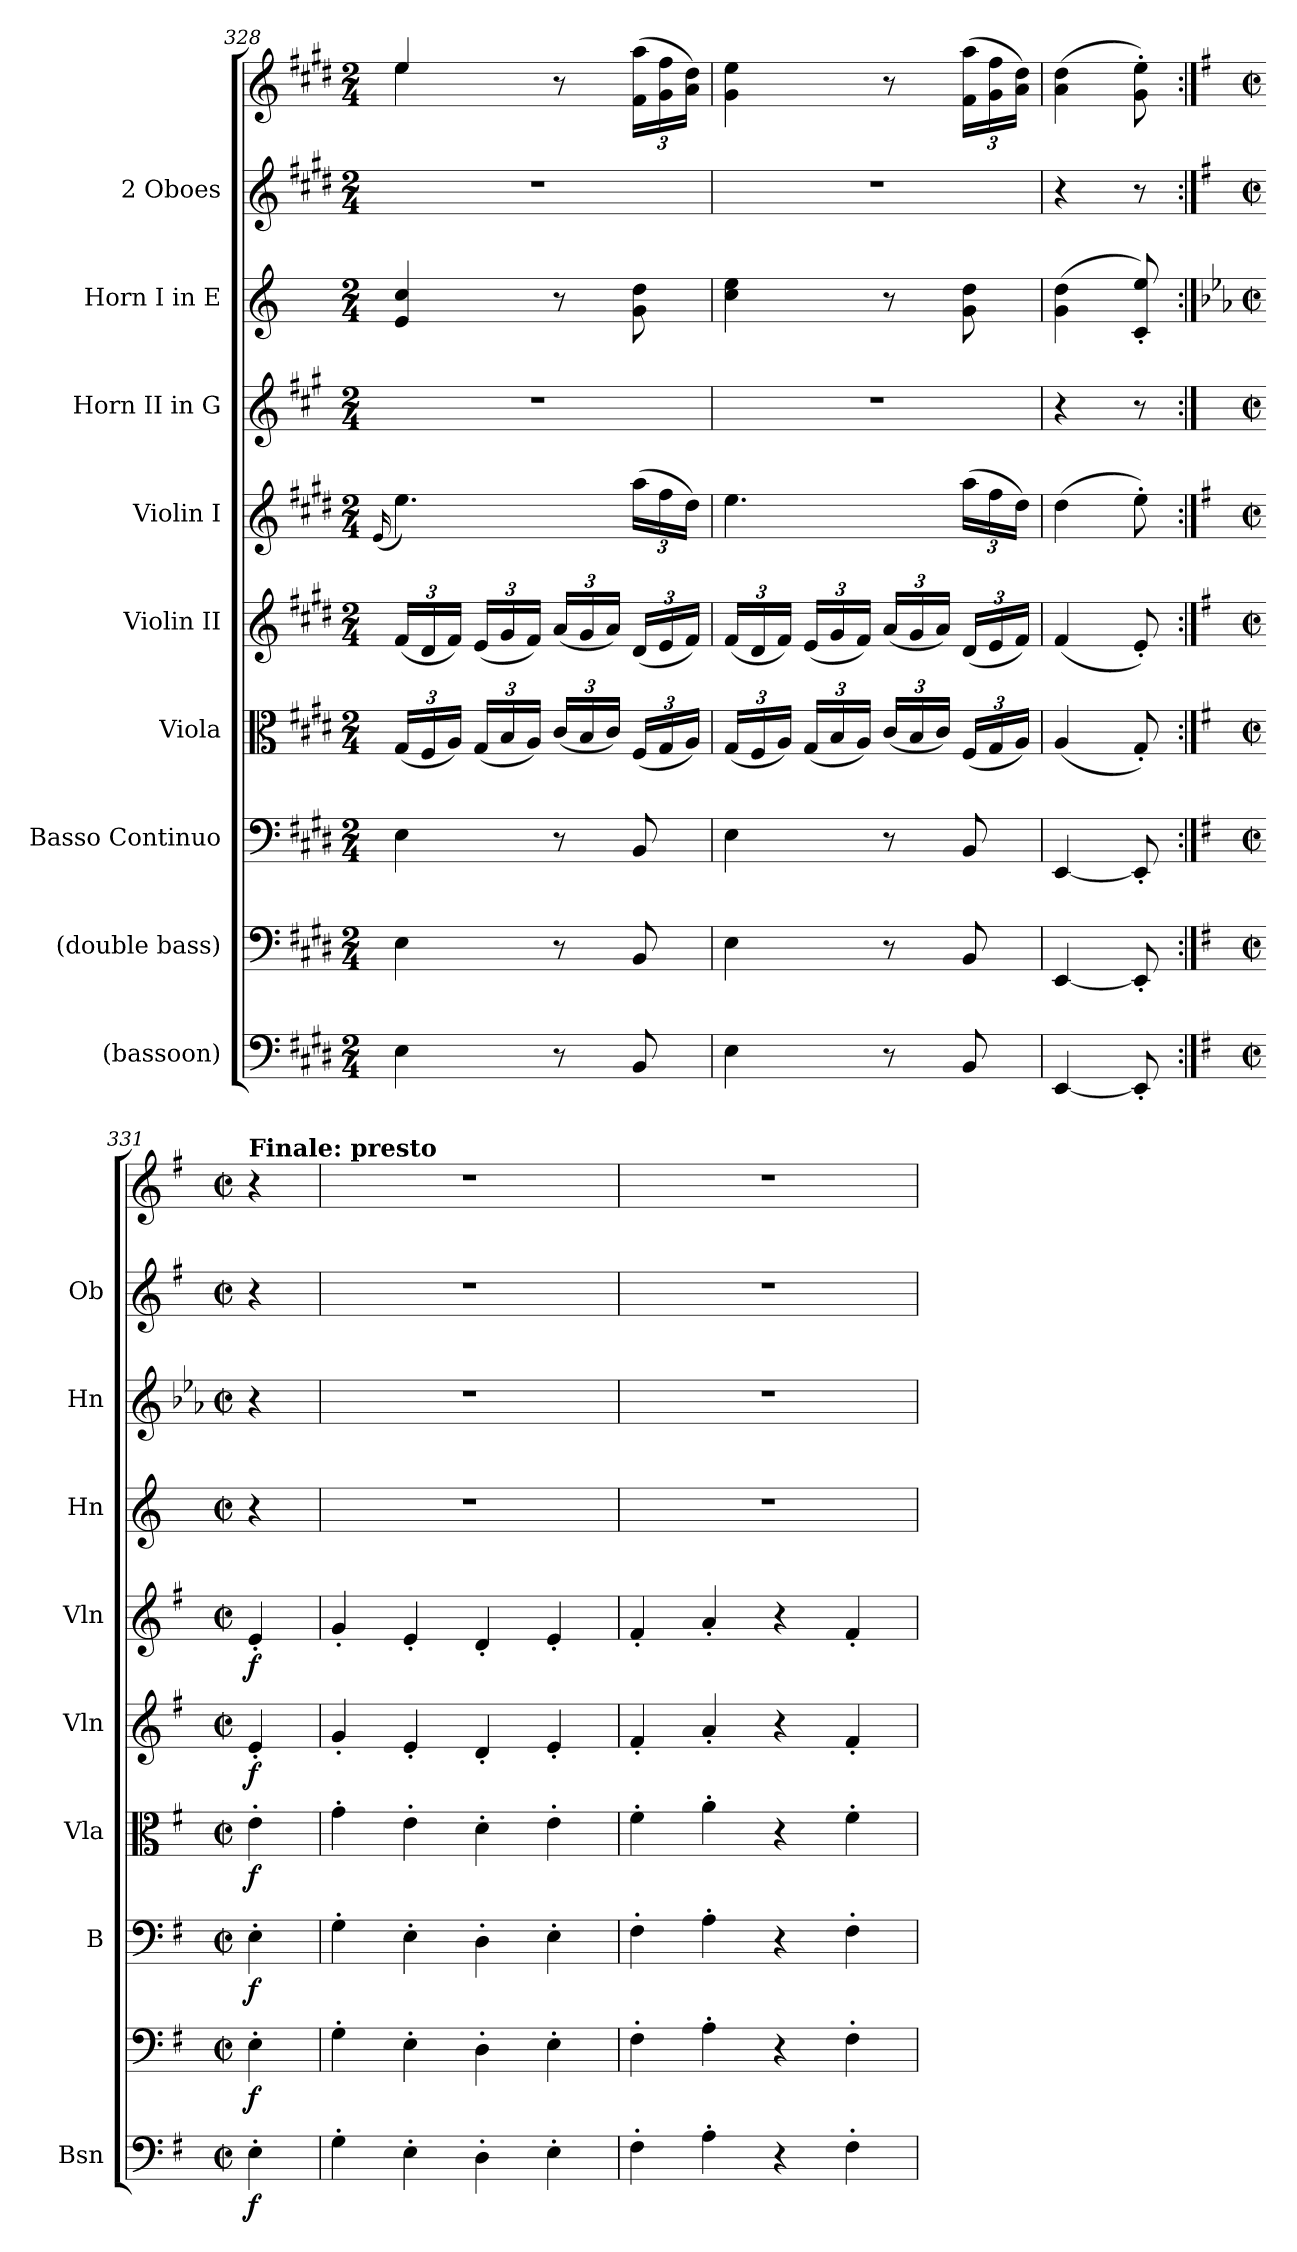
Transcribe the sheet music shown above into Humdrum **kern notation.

**kern	**dynam	**kern	**dynam	**kern	**dynam	**kern	**dynam	**kern	**dynam	**kern	**dynam	**kern	**kern	**kern	**kern
*part9	*part9	*part8	*part8	*part7	*part7	*part6	*part6	*part5	*part5	*part4	*part4	*part3	*part2	*part1	*part1
*staff10	*staff10	*staff9	*staff9	*staff8	*staff8	*staff7	*staff7	*staff6	*staff6	*staff5	*staff5	*staff4	*staff3	*staff2	*staff1
*I"(bassoon)	*	*I"(double bass)	*	*I"Basso Continuo	*	*I"Viola	*	*I"Violin II	*	*I"Violin I	*	*I"Horn II in G	*I"Horn I in E	*I"2 Oboes	*
*I'Bsn	*	*	*	*I'B	*	*I'Vla	*	*I'Vln	*	*I'Vln	*	*I'Hn	*I'Hn	*I'Ob	*
*clefF4	*	*clefF4	*	*clefF4	*	*clefC3	*	*clefG2	*	*clefG2	*	*clefG2	*clefG2	*clefG2	*clefG2
*	*	*	*	*	*	*	*	*	*	*	*	*ITrd3c5	*ITrd5c8	*	*
*k[f#c#g#d#]	*	*k[f#c#g#d#]	*	*k[f#c#g#d#]	*	*k[f#c#g#d#]	*	*k[f#c#g#d#]	*	*k[f#c#g#d#]	*	*k[f#c#g#d#]	*k[f#c#g#d#]	*k[f#c#g#d#]	*k[f#c#g#d#]
*M2/4	*	*M2/4	*	*M2/4	*	*M2/4	*	*M2/4	*	*M2/4	*	*M2/4	*M2/4	*M2/4	*M2/4
=328	=328	=328	=328	=328	=328	=328	=328	=328	=328	=328	=328	=328	=328	=328	=328
.	.	.	.	.	.	.	.	.	.	(16qqe/	.	.	.	.	.
*	*	*	*	*	*	*	*	*	*	*	*	*	*	*	*^
4E	.	4E	.	4E	.	(24G#LL	.	(24f#LL	.	4.ee)	.	2r	4G# 4e	2r	4ee	4ee
.	.	.	.	.	.	24F#	.	24d#	.	.	.	.	.	.	.	.
.	.	.	.	.	.	24AJJ)	.	24f#JJ)	.	.	.	.	.	.	.	.
.	.	.	.	.	.	(24G#LL	.	(24eLL	.	.	.	.	.	.	.	.
.	.	.	.	.	.	24B	.	24g#	.	.	.	.	.	.	.	.
.	.	.	.	.	.	24AJJ)	.	24f#JJ)	.	.	.	.	.	.	.	.
8r	.	8r	.	8r	.	(24c#LL	.	(24aLL	.	.	.	.	8r	.	8r	4ryy
.	.	.	.	.	.	24B	.	24g#	.	.	.	.	.	.	.	.
.	.	.	.	.	.	24c#JJ)	.	24aJJ)	.	.	.	.	.	.	.	.
8BB	.	8BB	.	8BB	.	(24F#LL	.	(24d#LL	.	(24aaLL	.	.	8B 8f#	.	(24f# 24aaLL	.
.	.	.	.	.	.	24G#	.	24e	.	24ff#	.	.	.	.	24g# 24ff#	.
.	.	.	.	.	.	24AJJ)	.	24f#JJ)	.	24dd#JJ)	.	.	.	.	24a 24dd#JJ)	.
*	*	*	*	*	*	*	*	*	*	*	*	*	*	*	*v	*v
=329	=329	=329	=329	=329	=329	=329	=329	=329	=329	=329	=329	=329	=329	=329	=329
4E	.	4E	.	4E	.	(24G#LL	.	(24f#LL	.	4.ee	.	2r	4e 4g#	2r	4g# 4ee
.	.	.	.	.	.	24F#	.	24d#	.	.	.	.	.	.	.
.	.	.	.	.	.	24AJJ)	.	24f#JJ)	.	.	.	.	.	.	.
.	.	.	.	.	.	(24G#LL	.	(24eLL	.	.	.	.	.	.	.
.	.	.	.	.	.	24B	.	24g#	.	.	.	.	.	.	.
.	.	.	.	.	.	24AJJ)	.	24f#JJ)	.	.	.	.	.	.	.
8r	.	8r	.	8r	.	(24c#LL	.	(24aLL	.	.	.	.	8r	.	8r
.	.	.	.	.	.	24B	.	24g#	.	.	.	.	.	.	.
.	.	.	.	.	.	24c#JJ)	.	24aJJ)	.	.	.	.	.	.	.
8BB	.	8BB	.	8BB	.	(24F#LL	.	(24d#LL	.	(24aaLL	.	.	8B 8f#	.	(24f# 24aaLL
.	.	.	.	.	.	24G#	.	24e	.	24ff#	.	.	.	.	24g# 24ff#
.	.	.	.	.	.	24AJJ)	.	24f#JJ)	.	24dd#JJ)	.	.	.	.	24a 24dd#JJ)
=330	=330	=330	=330	=330	=330	=330	=330	=330	=330	=330	=330	=330	=330	=330	=330
[4EE	.	[4EE	.	[4EE	.	(4A	.	(4f#	.	(4dd#	.	4r	(4B 4f#	4r	(4a 4dd#
8EE']	.	8EE']	.	8EE']	.	8G#')	.	8e')	.	8ee')	.	8r	8E' 8g#')	8r	8g#' 8ee')
=331:|!	=331:|!	=331:|!	=331:|!	=331:|!	=331:|!	=331:|!	=331:|!	=331:|!	=331:|!	=331:|!	=331:|!	=331:|!	=331:|!	=331:|!	=331:|!
*k[f#]	*	*k[f#]	*	*k[f#]	*	*k[f#]	*	*k[f#]	*	*k[f#]	*	*k[f#]	*k[f#]	*k[f#]	*k[f#]
*M2/2	*	*M2/2	*	*M2/2	*	*M2/2	*	*M2/2	*	*M2/2	*	*M2/2	*M2/2	*M2/2	*M2/2
*met(c|)	*	*met(c|)	*	*met(c|)	*	*met(c|)	*	*met(c|)	*	*met(c|)	*	*met(c|)	*met(c|)	*met(c|)	*met(c|)
!	!	!	!	!	!	!	!	!	!	!	!	!	!	!	!LO:TX:a:B:t=Finale&colon; presto
4E'	f	4E'	f	4E'	f	4e'	f	4e'	f	4e'	f	4r	4r	4r	4r
=332	=332	=332	=332	=332	=332	=332	=332	=332	=332	=332	=332	=332	=332	=332	=332
4G'	.	4G'	.	4G'	.	4g'	.	4g'	.	4g'	.	1r	1r	1r	1r
4E'	.	4E'	.	4E'	.	4e'	.	4e'	.	4e'	.	.	.	.	.
4D'	.	4D'	.	4D'	.	4d'	.	4d'	.	4d'	.	.	.	.	.
4E'	.	4E'	.	4E'	.	4e'	.	4e'	.	4e'	.	.	.	.	.
=333	=333	=333	=333	=333	=333	=333	=333	=333	=333	=333	=333	=333	=333	=333	=333
4F#'	.	4F#'	.	4F#'	.	4f#'	.	4f#'	.	4f#'	.	1r	1r	1r	1r
4A'	.	4A'	.	4A'	.	4a'	.	4a'	.	4a'	.	.	.	.	.
4r	.	4r	.	4r	.	4r	.	4r	.	4r	.	.	.	.	.
4F#'	.	4F#'	.	4F#'	.	4f#'	.	4f#'	.	4f#'	.	.	.	.	.
=	=	=	=	=	=	=	=	=	=	=	=	=	=	=	=
*-	*-	*-	*-	*-	*-	*-	*-	*-	*-	*-	*-	*-	*-	*-	*-
